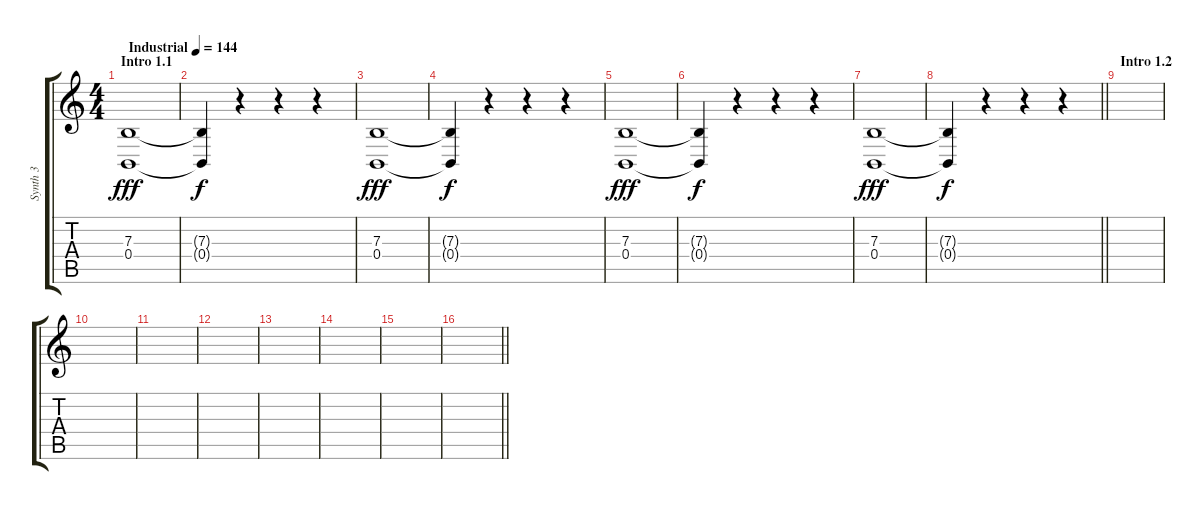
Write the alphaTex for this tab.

\track ("Synth 3" "Synth 3") {instrument stringensemble1}
\staff {score tabs}
\tuning (Db4 Ab3 E3 B2 Gb2 B1) {hide}
\ts (4 4)
\section ("" "Intro 1.1")
\tempo (144 "Industrial")
\clef g2
\ks c
(7.3 0.4).1{dy fff instrument stringensemble1} |
(7.3{t} 0.4{t}).4{dy f} r.4 r.4 r.4 |
(7.3 0.4).1{dy fff} |
(7.3{t} 0.4{t}).4{dy f} r.4 r.4 r.4 |
(7.3 0.4).1{dy fff} |
(7.3{t} 0.4{t}).4{dy f} r.4 r.4 r.4 |
(7.3 0.4).1{dy fff} |
\barLineRight lightlight
(7.3{t} 0.4{t}).4{dy f} r.4 r.4 r.4 |
\section ("" "Intro 1.2")
|
|
|
|
|
|
|
\barLineRight lightlight
